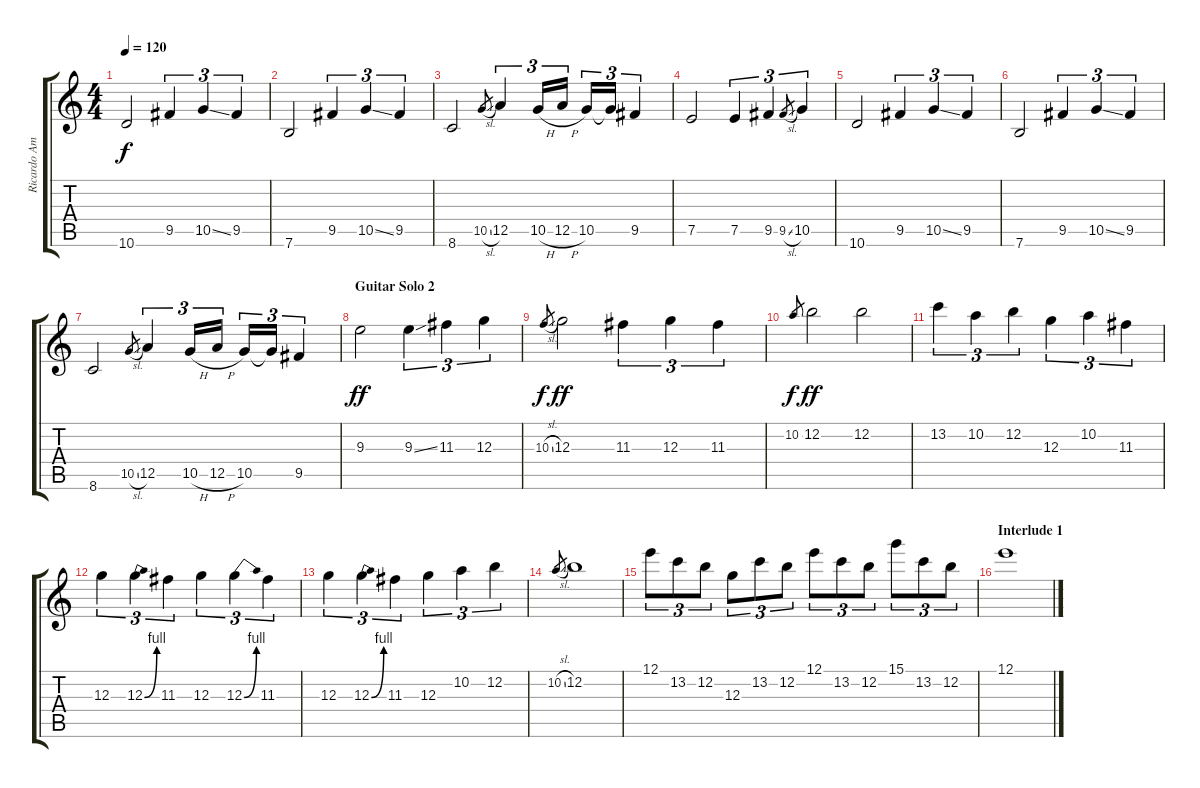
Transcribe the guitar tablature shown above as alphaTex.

\track ("Ricardo Amorim (Electric Guitar 1) " "Ricardo Am") {instrument distortionguitar}
\staff {score tabs}
\tuning (E4 B3 G3 D3 A2 E2) {hide}
\ts (4 4)
\tempo 120
\clef g2
\ks c
10.6.2{dy f} 9.5.4{tu (3 2)} 10.5{ss}.4{tu (3 2)} 9.5.4{tu (3 2)} |
7.6.2 9.5.4{tu (3 2)} 10.5{ss}.4{tu (3 2)} 9.5.4{tu (3 2)} |
8.6.2 10.5{sl}.8{gr} 12.5.4{tu (3 2)} 10.5{h}.16{tu (3 2)} 12.5{h}.16{tu (3 2)} 10.5.16{tu (3 2)} 10.5{t}.16{tu (3 2)} 9.5.4{tu (3 2)} |
7.5.2 7.5.4{tu (3 2)} 9.5.4{tu (3 2)} 9.5{sl}.8{gr} 10.5.4{tu (3 2)} |
10.6.2 9.5.4{tu (3 2)} 10.5{ss}.4{tu (3 2)} 9.5.4{tu (3 2)} |
7.6.2 9.5.4{tu (3 2)} 10.5{ss}.4{tu (3 2)} 9.5.4{tu (3 2)} |
8.6.2 10.5{sl}.8{gr} 12.5.4{tu (3 2)} 10.5{h}.16{tu (3 2)} 12.5{h}.16{tu (3 2)} 10.5.16{tu (3 2)} 10.5{t}.16{tu (3 2)} 9.5.4{tu (3 2)} |
\section ("" "Guitar Solo 2")
9.3.2{dy ff volume 16} 9.3{ss}.4{tu (3 2)} 11.3.4{tu (3 2)} 12.3.4{tu (3 2)} |
10.3{sl}.8{gr dy f} 12.3.2{dy ff} 11.3.4{tu (3 2)} 12.3.4{tu (3 2)} 11.3.4{tu (3 2)} |
10.2.8{gr dy f} 12.2.2{dy ff} 12.2.2 |
13.2.4{tu (3 2)} 10.2.4{tu (3 2)} 12.2.4{tu (3 2)} 12.3.4{tu (3 2)} 10.2.4{tu (3 2)} 11.3.4{tu (3 2)} |
12.3.4{tu (3 2) volume 14} 12.3{be (bend 0 0 60 4)}.4{tu (3 2)} 11.3.4{tu (3 2)} 12.3.4{tu (3 2)} 12.3{be (bend 0 0 60 4)}.4{tu (3 2)} 11.3.4{tu (3 2)} |
12.3.4{tu (3 2)} 12.3{be (bend 0 0 60 4)}.4{tu (3 2)} 11.3.4{tu (3 2)} 12.3.4{tu (3 2)} 10.2.4{tu (3 2)} 12.2.4{tu (3 2)} |
10.2{sl}.8{gr} 12.2.1 |
12.1.8{tu (3 2)} 13.2.8{tu (3 2)} 12.2.8{tu (3 2)} 12.3.8{tu (3 2)} 13.2.8{tu (3 2)} 12.2.8{tu (3 2)} 12.1.8{tu (3 2)} 13.2.8{tu (3 2)} 12.2.8{tu (3 2)} 15.1.8{tu (3 2)} 13.2.8{tu (3 2)} 12.2.8{tu (3 2)} |
\section ("" "Interlude 1")
12.1.1
